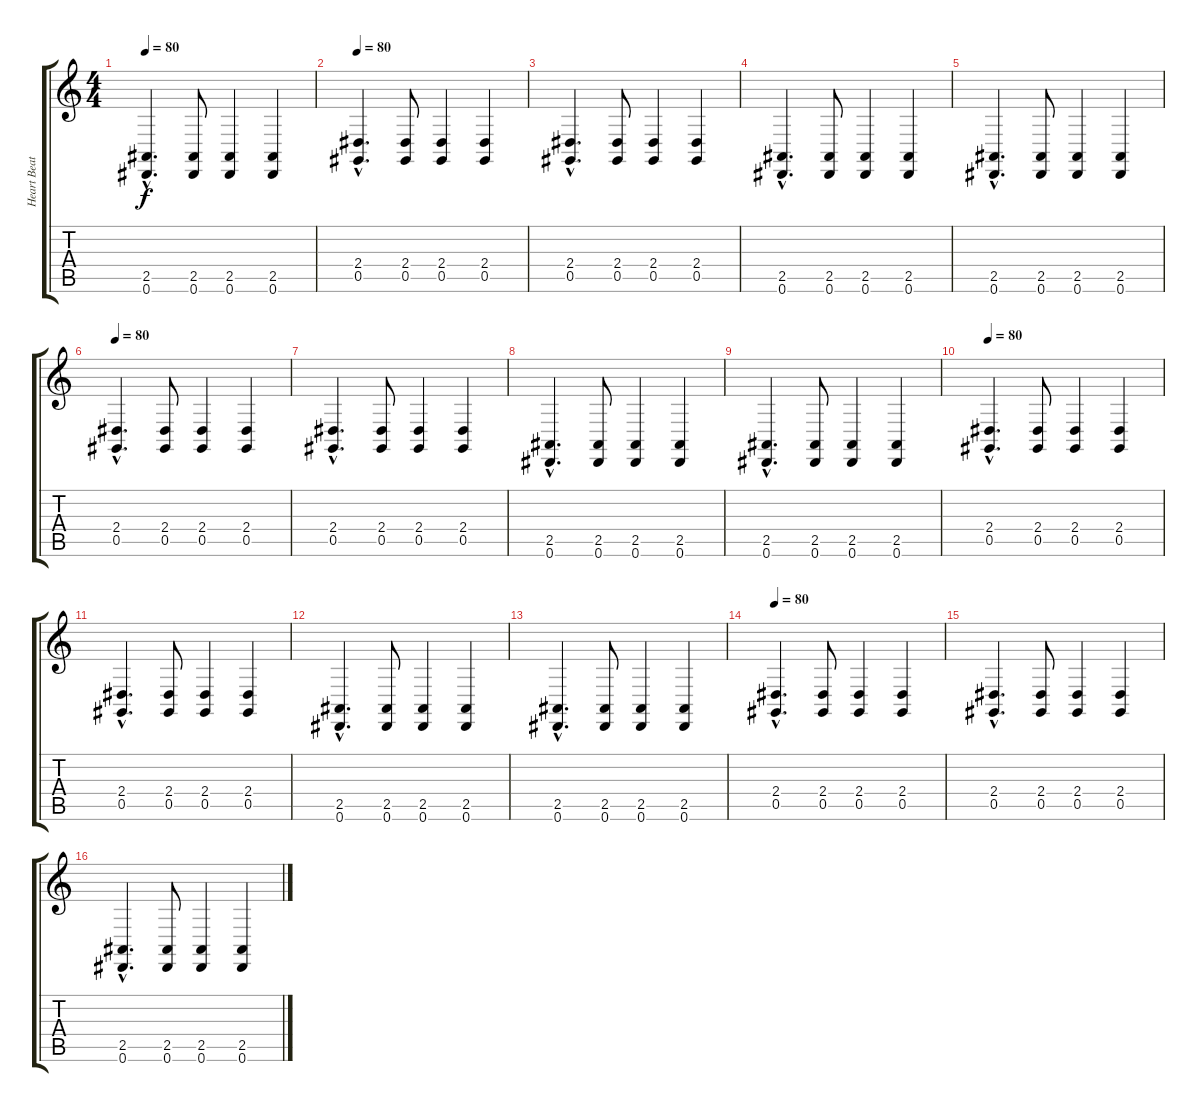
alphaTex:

\track ("Heart Beat" "Heart Beat") {instrument steeldrums}
\staff {score tabs}
\tuning (Eb4 Bb3 Gb3 Db3 Ab2 Eb2) {hide}
\ts (4 4)
\tempo 80
\clef g2
\ks c
(2.5{hac} 0.6{hac}).4{d dy f} (2.5 0.6).8 (2.5 0.6).4 (2.5 0.6).4 |
\tempo 80
(2.4{hac} 0.5{hac}).4{d} (2.4 0.5).8 (2.4 0.5).4 (2.4 0.5).4 |
(2.4{hac} 0.5{hac}).4{d} (2.4 0.5).8 (2.4 0.5).4 (2.4 0.5).4 |
(2.5{hac} 0.6{hac}).4{d} (2.5 0.6).8 (2.5 0.6).4 (2.5 0.6).4 |
(2.5{hac} 0.6{hac}).4{d} (2.5 0.6).8 (2.5 0.6).4 (2.5 0.6).4 |
\tempo 80
(2.4{hac} 0.5{hac}).4{d} (2.4 0.5).8 (2.4 0.5).4 (2.4 0.5).4 |
(2.4{hac} 0.5{hac}).4{d} (2.4 0.5).8 (2.4 0.5).4 (2.4 0.5).4 |
(2.5{hac} 0.6{hac}).4{d} (2.5 0.6).8 (2.5 0.6).4 (2.5 0.6).4 |
(2.5{hac} 0.6{hac}).4{d} (2.5 0.6).8 (2.5 0.6).4 (2.5 0.6).4 |
\tempo 80
(2.4{hac} 0.5{hac}).4{d} (2.4 0.5).8 (2.4 0.5).4 (2.4 0.5).4 |
(2.4{hac} 0.5{hac}).4{d} (2.4 0.5).8 (2.4 0.5).4 (2.4 0.5).4 |
(2.5{hac} 0.6{hac}).4{d} (2.5 0.6).8 (2.5 0.6).4 (2.5 0.6).4 |
(2.5{hac} 0.6{hac}).4{d} (2.5 0.6).8 (2.5 0.6).4 (2.5 0.6).4 |
\tempo 80
(2.4{hac} 0.5{hac}).4{d} (2.4 0.5).8 (2.4 0.5).4 (2.4 0.5).4 |
(2.4{hac} 0.5{hac}).4{d} (2.4 0.5).8 (2.4 0.5).4 (2.4 0.5).4 |
(2.5{hac} 0.6{hac}).4{d} (2.5 0.6).8 (2.5 0.6).4 (2.5 0.6).4
